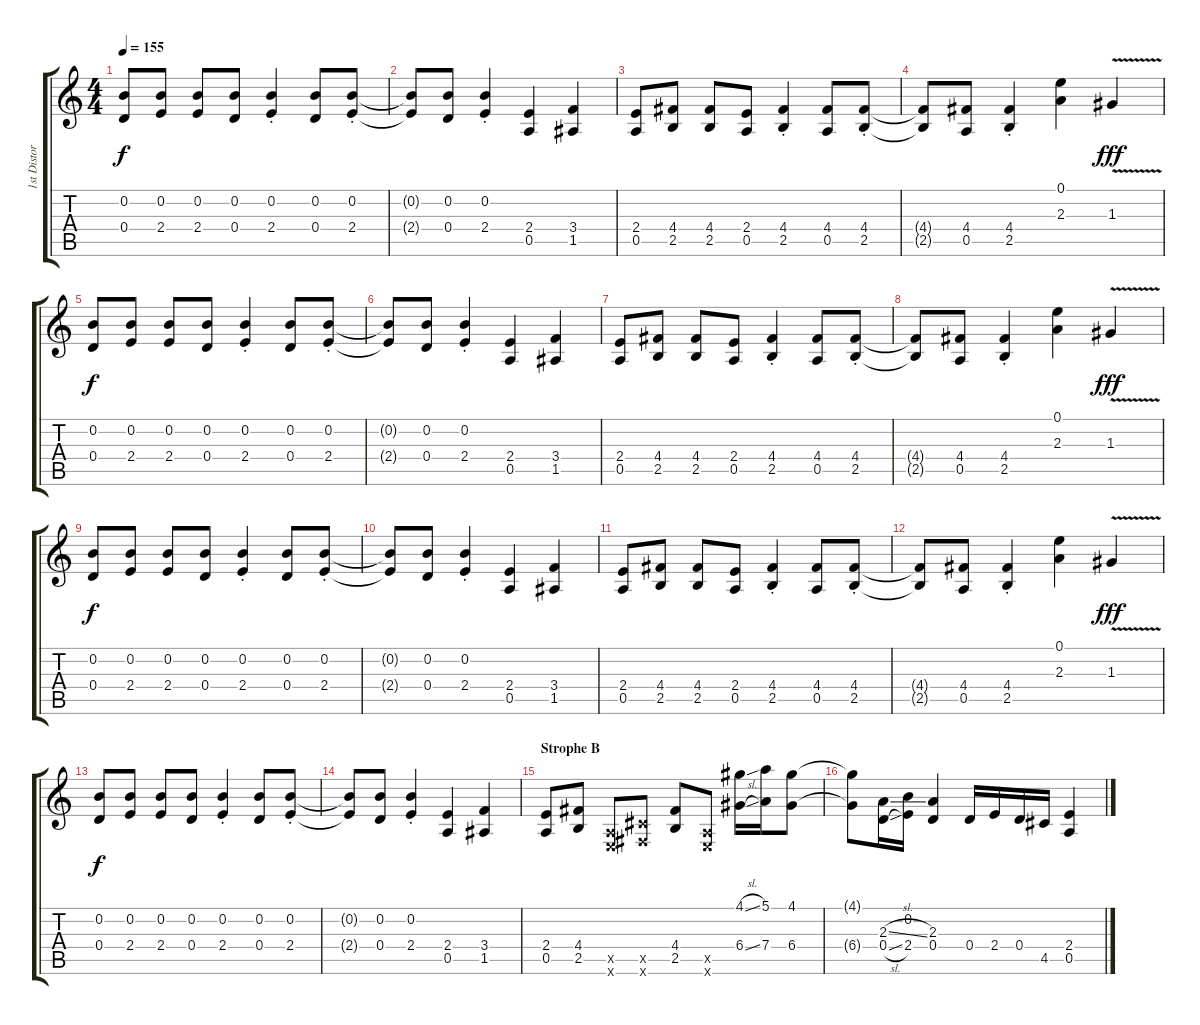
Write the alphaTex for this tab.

\track ("1st Distortion" "1st Distor") {instrument overdrivenguitar}
\staff {score tabs}
\tuning (E4 B3 G3 D3 A2 E2) {hide}
\ts (4 4)
\tempo 155
\clef g2
\ks c
(0.2 0.4).8{dy f} (0.2 2.4).8 (0.2 2.4).8 (0.2 0.4).8 (0.2{st} 2.4{st}).4 (0.2 0.4).8 (0.2{st} 2.4{st}).8 |
(0.2{t} 2.4{t}).8 (0.2 0.4).8 (0.2{st} 2.4{st}).4 (2.4 0.5).4 (3.4 1.5).4 |
(2.4 0.5).8 (4.4 2.5).8 (4.4 2.5).8 (2.4 0.5).8 (4.4{st} 2.5{st}).4 (4.4 0.5).8 (4.4{st} 2.5{st}).8 |
(4.4{t} 2.5{t}).8 (4.4 0.5).8 (4.4{st} 2.5{st}).4 (0.1 2.3).4 1.3{v}.4{dy fff} |
(0.2 0.4).8{dy f} (0.2 2.4).8 (0.2 2.4).8 (0.2 0.4).8 (0.2{st} 2.4{st}).4 (0.2 0.4).8 (0.2{st} 2.4{st}).8 |
(0.2{t} 2.4{t}).8 (0.2 0.4).8 (0.2{st} 2.4{st}).4 (2.4 0.5).4 (3.4 1.5).4 |
(2.4 0.5).8 (4.4 2.5).8 (4.4 2.5).8 (2.4 0.5).8 (4.4{st} 2.5{st}).4 (4.4 0.5).8 (4.4{st} 2.5{st}).8 |
(4.4{t} 2.5{t}).8 (4.4 0.5).8 (4.4{st} 2.5{st}).4 (0.1 2.3).4 1.3{v}.4{dy fff} |
(0.2 0.4).8{dy f} (0.2 2.4).8 (0.2 2.4).8 (0.2 0.4).8 (0.2{st} 2.4{st}).4 (0.2 0.4).8 (0.2{st} 2.4{st}).8 |
(0.2{t} 2.4{t}).8 (0.2 0.4).8 (0.2{st} 2.4{st}).4 (2.4 0.5).4 (3.4 1.5).4 |
(2.4 0.5).8 (4.4 2.5).8 (4.4 2.5).8 (2.4 0.5).8 (4.4{st} 2.5{st}).4 (4.4 0.5).8 (4.4{st} 2.5{st}).8 |
(4.4{t} 2.5{t}).8 (4.4 0.5).8 (4.4{st} 2.5{st}).4 (0.1 2.3).4 1.3{v}.4{dy fff} |
(0.2 0.4).8{dy f} (0.2 2.4).8 (0.2 2.4).8 (0.2 0.4).8 (0.2{st} 2.4{st}).4 (0.2 0.4).8 (0.2{st} 2.4{st}).8 |
(0.2{t} 2.4{t}).8 (0.2 0.4).8 (0.2{st} 2.4{st}).4 (2.4 0.5).4 (3.4 1.5).4 |
\section ("" "Strophe B")
(2.4 0.5).8{balance 0} (4.4 2.5).8 (0.5{x} 0.6{x}).8 (4.5{x} 2.6{x}).8 (4.4 2.5).8 (0.5{x} 0.6{x}).8 (4.1{sl} 6.4{sl}).16 (5.1 7.4).16 (4.1 6.4).8 |
(4.1{t} 6.4{t}).8 (2.3{sl} 0.4{sl}).16 (0.2 2.4).16 (2.3 0.4).4 0.4.16 2.4.16 0.4.16 4.5.16 (2.4 0.5).4
